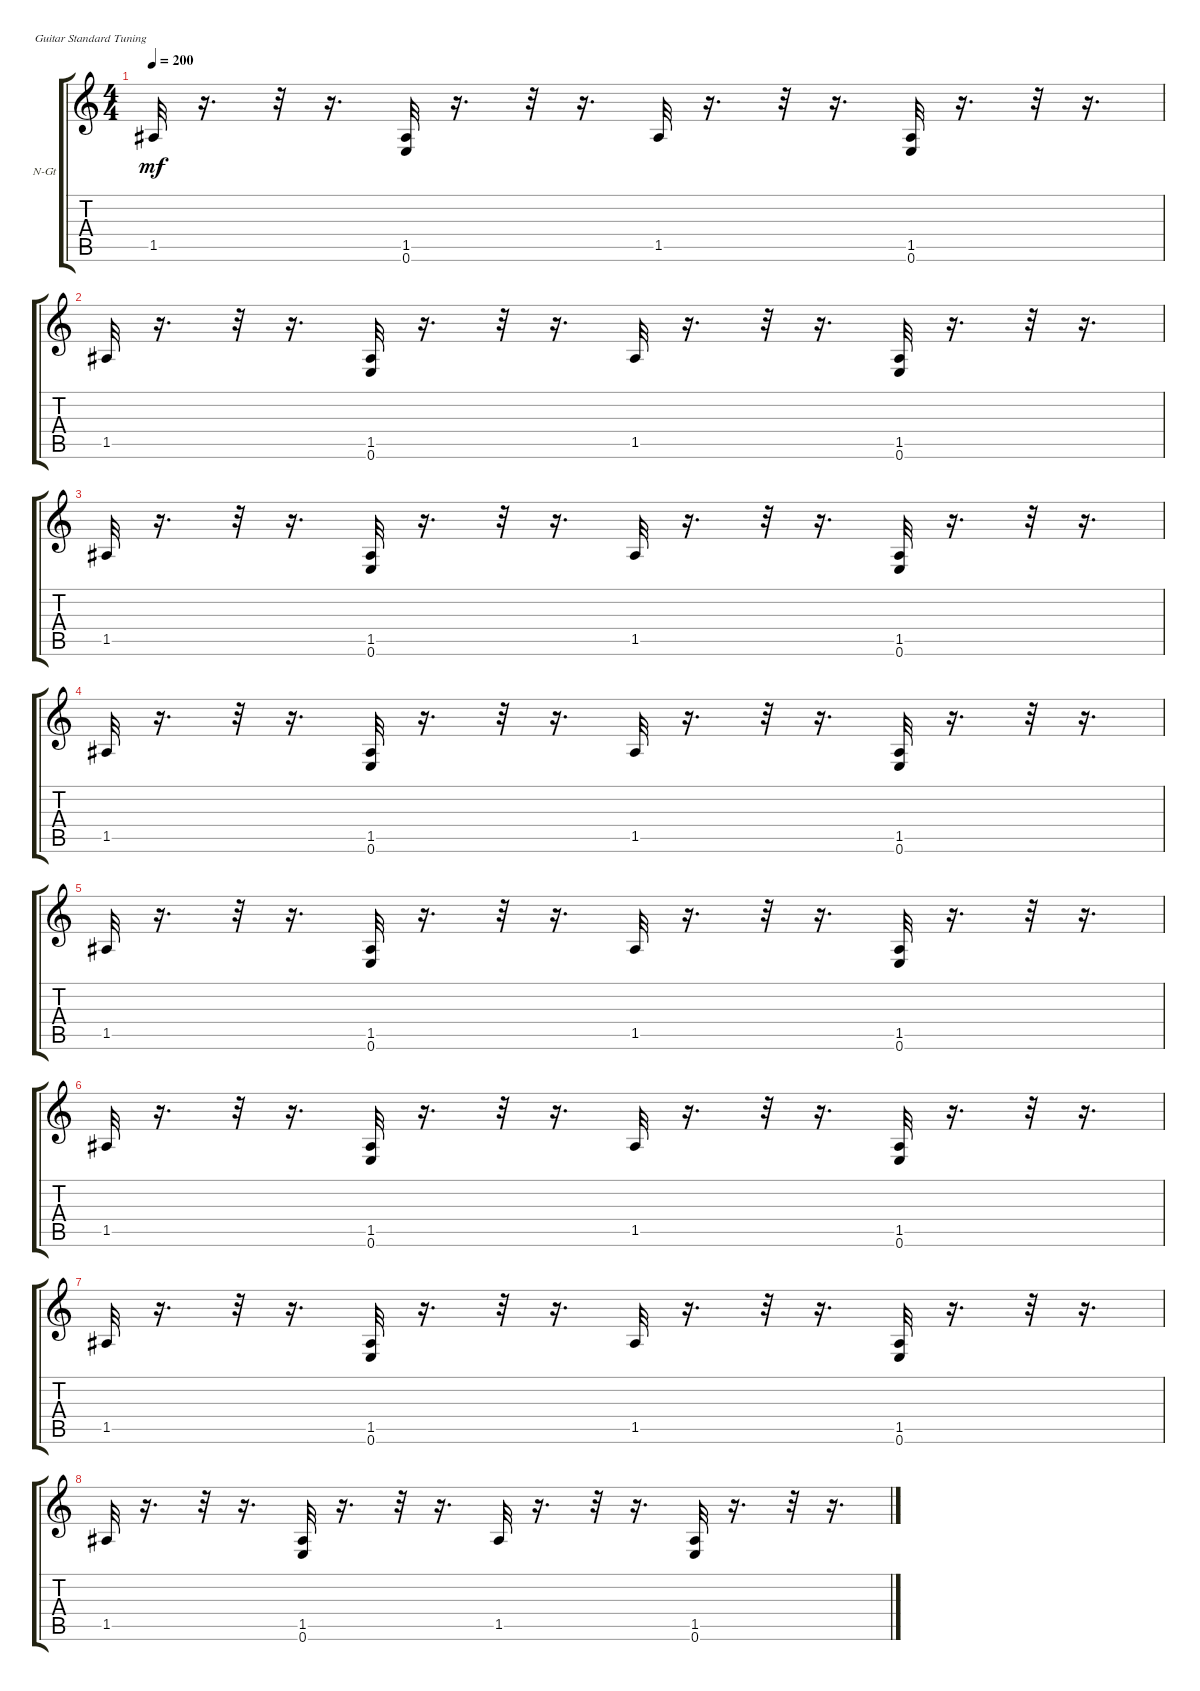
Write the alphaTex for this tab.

\bracketExtendMode groupsimilarinstruments
\firstSystemTrackNameOrientation horizontal
\otherSystemsTrackNameOrientation horizontal
\track ("Акустика" "N-Gt") {instrument acousticguitarnylon}
\staff {score tabs}
\tuning (E4 B3 G3 D3 A2 E2)
\ts (4 4)
\tempo 200
\clef g2
\ks c
1.5.32{dy mf} r.16{d} r.32 r.16{d} (1.5 0.6).32 r.16{d} r.32 r.16{d} 1.5.32 r.16{d} r.32 r.16{d} (1.5 0.6).32 r.16{d} r.32 r.16{d} |
1.5.32 r.16{d} r.32 r.16{d} (1.5 0.6).32 r.16{d} r.32 r.16{d} 1.5.32 r.16{d} r.32 r.16{d} (1.5 0.6).32 r.16{d} r.32 r.16{d} |
1.5.32 r.16{d} r.32 r.16{d} (1.5 0.6).32 r.16{d} r.32 r.16{d} 1.5.32 r.16{d} r.32 r.16{d} (1.5 0.6).32 r.16{d} r.32 r.16{d} |
1.5.32 r.16{d} r.32 r.16{d} (1.5 0.6).32 r.16{d} r.32 r.16{d} 1.5.32 r.16{d} r.32 r.16{d} (1.5 0.6).32 r.16{d} r.32 r.16{d} |
1.5.32 r.16{d} r.32 r.16{d} (1.5 0.6).32 r.16{d} r.32 r.16{d} 1.5.32 r.16{d} r.32 r.16{d} (1.5 0.6).32 r.16{d} r.32 r.16{d} |
1.5.32 r.16{d} r.32 r.16{d} (1.5 0.6).32 r.16{d} r.32 r.16{d} 1.5.32 r.16{d} r.32 r.16{d} (1.5 0.6).32 r.16{d} r.32 r.16{d} |
1.5.32 r.16{d} r.32 r.16{d} (1.5 0.6).32 r.16{d} r.32 r.16{d} 1.5.32 r.16{d} r.32 r.16{d} (1.5 0.6).32 r.16{d} r.32 r.16{d} |
1.5.32 r.16{d} r.32 r.16{d} (1.5 0.6).32 r.16{d} r.32 r.16{d} 1.5.32 r.16{d} r.32 r.16{d} (1.5 0.6).32 r.16{d} r.32 r.16{d}
